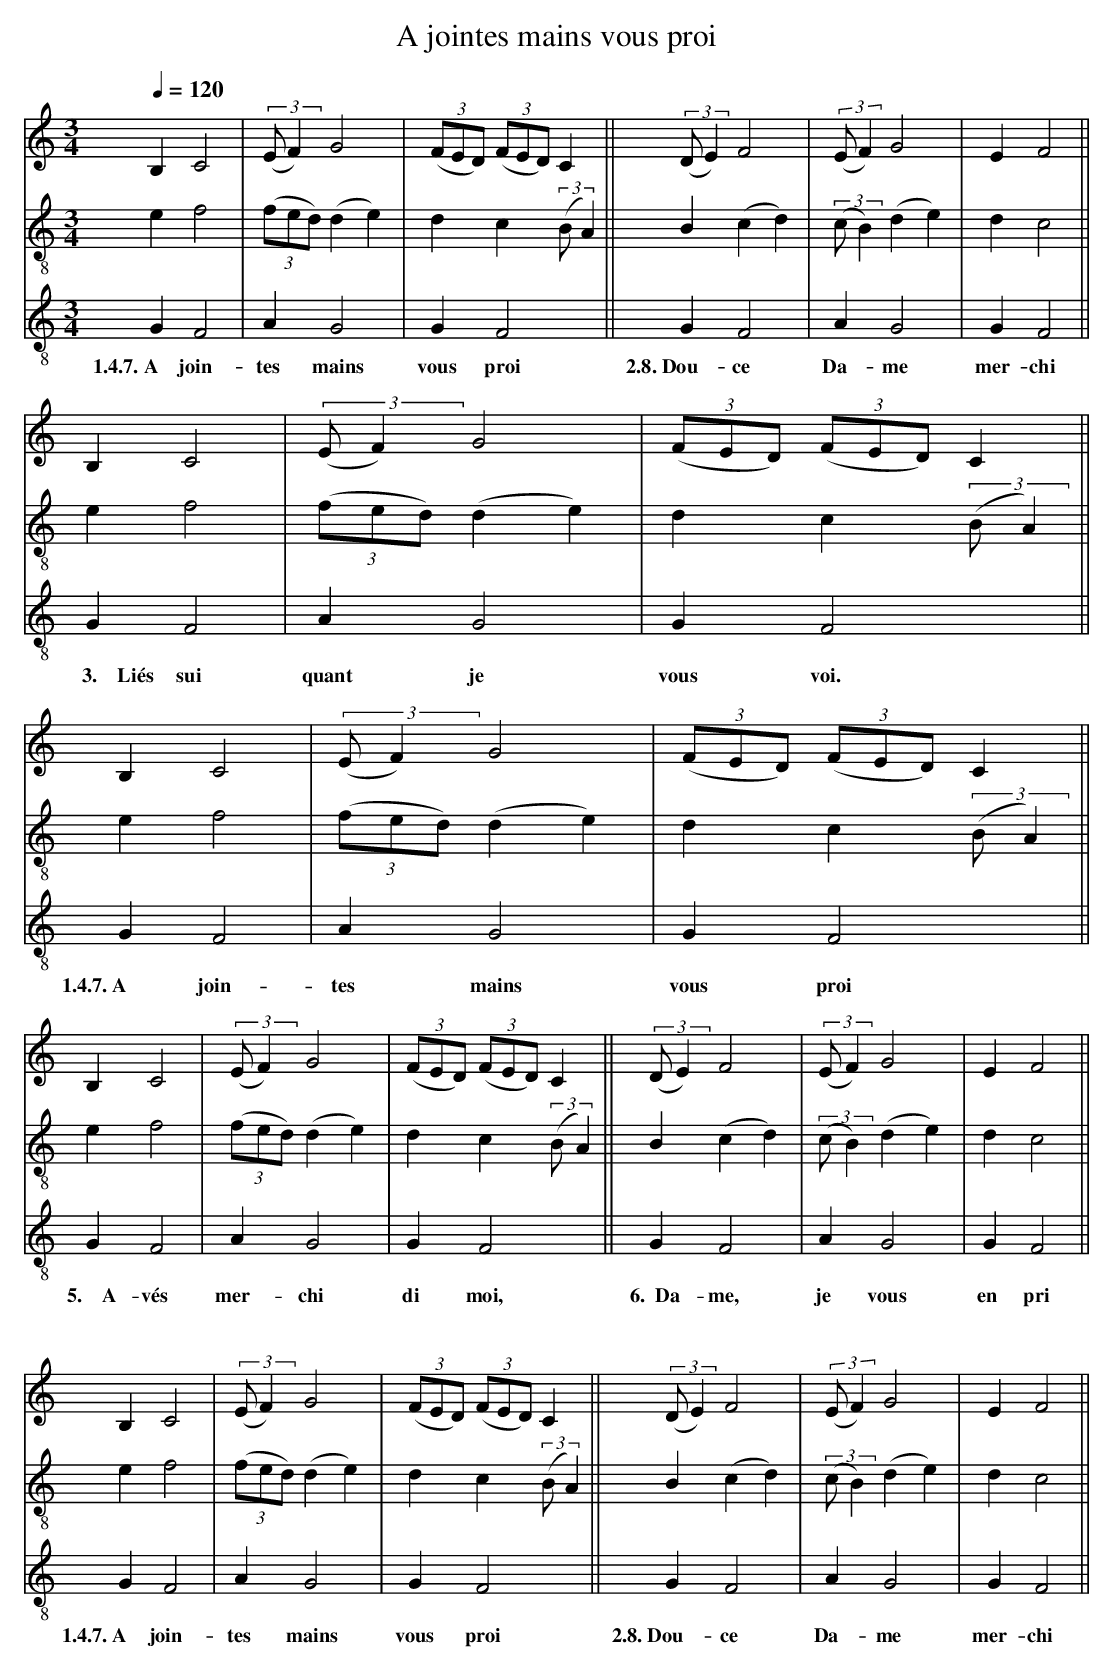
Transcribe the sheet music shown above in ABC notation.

X:1
T:A jointes mains vous proi
M:3/4
L:1/4
Q:1/4=120
K:F lydian
V:1 clef=treble
V:2 clef=treble-8 middle=B,
V:3 clef=treble-8 middle=B,
[V:1]         B,  C2 |((3:2:2E/F)     G2 |((3F/E/D/) ((3F/E/D/)  C    ||((3:2:2D/E) F2 |((3:2:2E/F)  G2 | E  F2  ||
[V:2]         E   F2 |    ((3F/E/D/) (DE)|   D          C((3:2:2B,/A,)||       B,  (CD)|((3:2:2C/B,)(DE)| D  C2  ||
[V:3]         G,  F,2|       A,       G,2|   G,         F,2           ||       G,   F,2|       A,    G,2| G, F,2 ||
w:     1.4.7.~A  join-       tes     mains   vous       proi              2.8.~Dou- ce         Da-   me  mer-chi
[V:1]         B,  C2 |((3:2:2E/F)     G2 |((3F/E/D/) ((3F/E/D/)  C    ||
[V:2]         E   F2 |    ((3F/E/D/) (DE)|   D          C((3:2:2B,/A,)||
[V:3]         G,  F,2|       A,       G,2|   G,         F,2           ||
w:  ~~~~3.~~~~Liés sui       quant    je     vous       voi.
[V:1]         B,  C2 |((3:2:2E/F)     G2 |((3F/E/D/) ((3F/E/D/)  C    ||
[V:2]         E   F2 |    ((3F/E/D/) (DE)|   D          C((3:2:2B,/A,)||
[V:3]         G,  F,2|       A,       G,2|   G,         F,2           ||
w:     1.4.7.~A  join-       tes     mains   vous       proi
[V:1]         B,  C2 |((3:2:2E/F)     G2 |((3F/E/D/) ((3F/E/D/)  C    ||((3:2:2D/E) F2 |((3:2:2E/F)  G2 | E  F2  ||
[V:2]         E   F2 |    ((3F/E/D/) (DE)|   D          C((3:2:2B,/A,)||       B,  (CD)|((3:2:2C/B,)(DE)| D  C2  ||
[V:3]         G,  F,2|       A,       G,2|   G,         F,2           ||       G,   F,2|       A,    G,2| G, F,2 ||
w: ~5.~~~~A-  vés            mer-     chi    di         moi,              ~6.~~Da-  me,        je   vous  en pri
[V:1]         B,  C2 |((3:2:2E/F)     G2 |((3F/E/D/) ((3F/E/D/)  C    ||((3:2:2D/E) F2 |((3:2:2E/F)  G2 | E  F2  ||
[V:2]         E   F2 |    ((3F/E/D/) (DE)|   D          C((3:2:2B,/A,)||       B,  (CD)|((3:2:2C/B,)(DE)| D  C2  ||
[V:3]         G,  F,2|       A,       G,2|   G,         F,2           ||       G,   F,2|       A,    G,2| G, F,2 ||
w:     1.4.7.~A  join-       tes     mains   vous       proi              2.8.~Dou- ce         Da-   me  mer-chi
